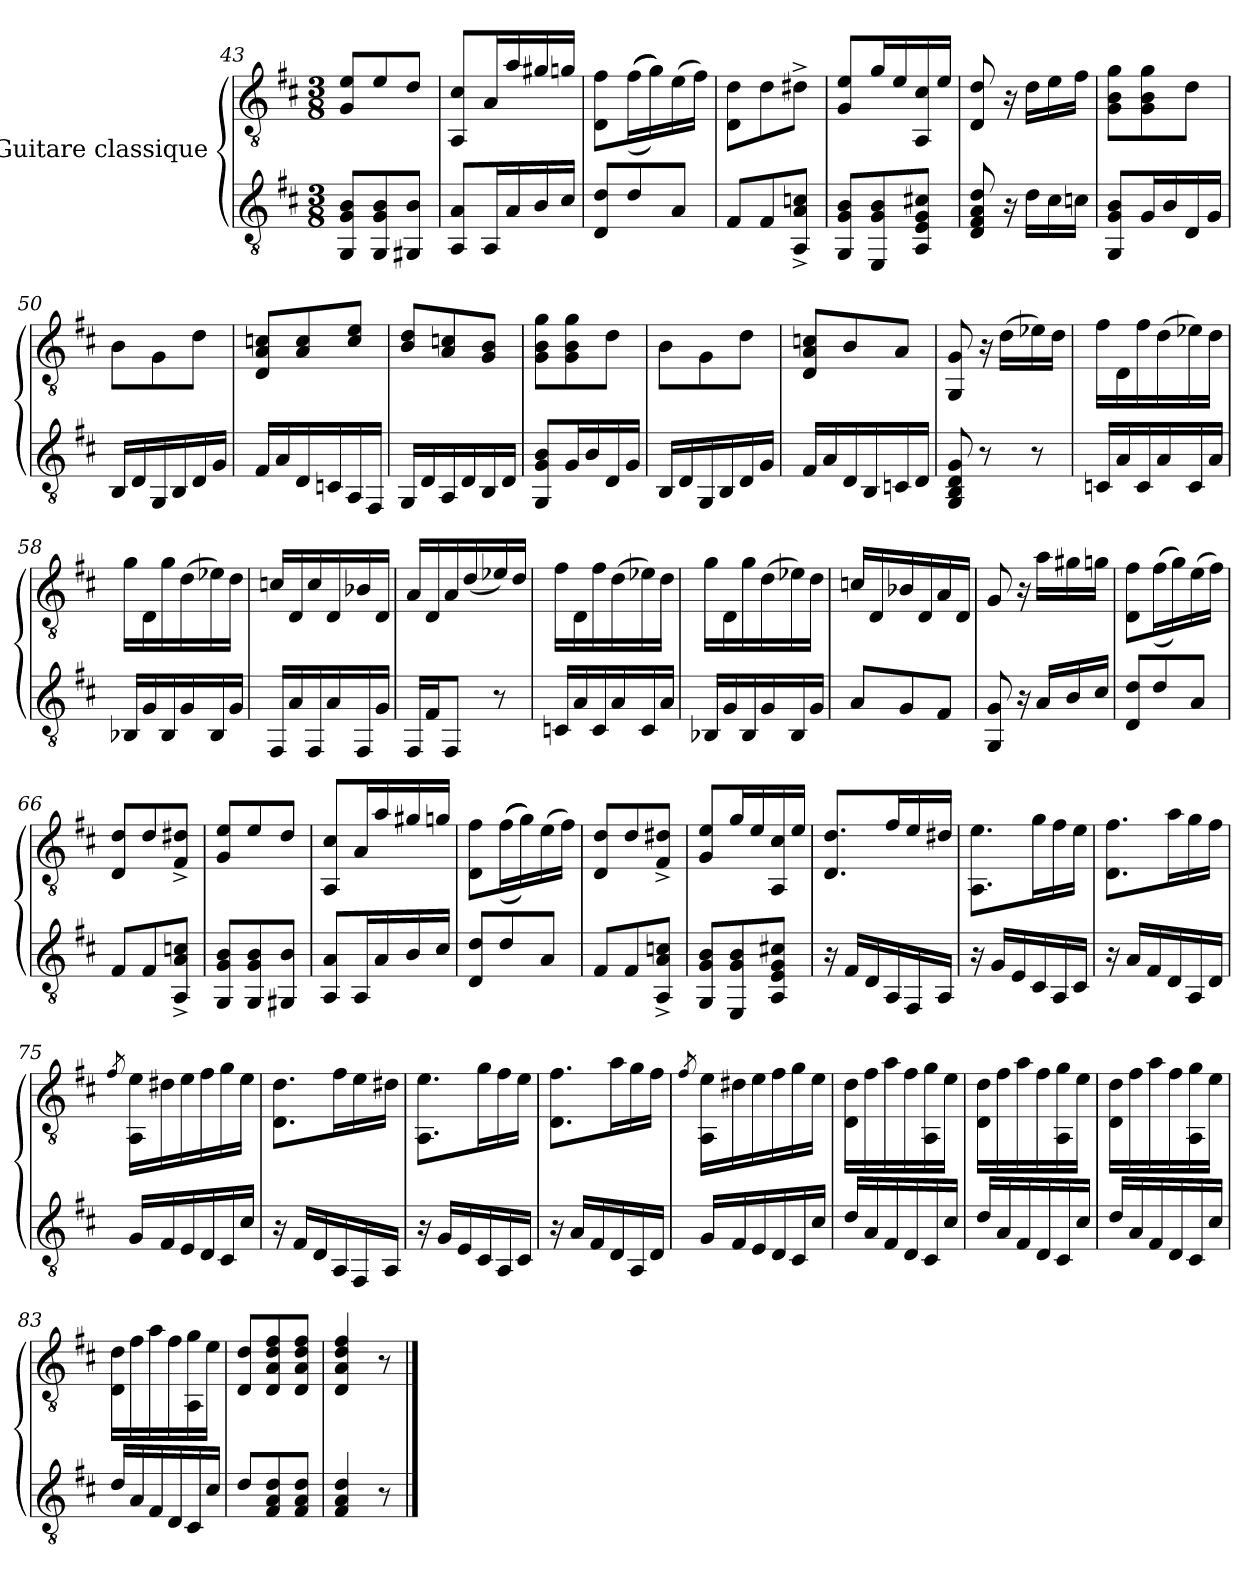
**kern	**kern	**dynam
*part2	*part1	*part1
*staff2	*staff1	*staff1
*I"Guitare classique	*I"Guitare classique	*
*clefGv2	*clefGv2	*
*k[f#c#]	*k[f#c#]	*
*M3/8	*M3/8	*
=43	=43	=43
8GG/ 8G/ 8B/L	8G/ 8e/L	.
8GG/ 8G/ 8B/	8e/	.
8GG#X/ 8B/J	8d/J	.
=44	=44	=44
8AA/ 8A/L	8AA/ 8c#/L	.
16AA/L	16A/L	.
16A/	16a/	.
16B/	16g#X/	.
16c#/JJ	16gn/JJ	.
=45	=45	=45
8D/ 8d/L	8D\ 8f#\L	.
8d/	((((16f#\L	.
.	16g\))))	.
8A/J	(16e\	.
.	16f#\JJ)	.
!!LO:LB:g=z
=46	=46	=46
8F#/L	8D\ 8d\L	.
8F#/	8d\	.
8AA/^ 8A/^ 8cn/^J	8d#X^\J	.
=47	=47	=47
8GG/ 8G/ 8B/L	8G/ 8e/L	.
8EE/ 8G/ 8B/	16g/L	.
.	16e/	.
8AA/ 8E/ 8G/ 8c#X/J	16AA/ 16c#/	.
.	16e/JJ	.
=48	=48	=48
8D/ 8F#/ 8A/ 8d/	8D/ 8d/	.
16r	16r	.
16d\LL	16d\LL	.
16c#\	16e\	.
16cn\JJ	16f#\JJ	.
=49	=49	=49
8GG/ 8G/ 8B/L	8G\ 8B\ 8g\L	.
16G/L	8G\ 8B\ 8g\	.
16B/	.	.
16D/	8d\J	.
16G/JJ	.	.
=50	=50	=50
16BB/LL	8B\L	.
16D/	.	.
16GG/	8G\	.
16BB/	.	.
16D/	8d\J	.
16G/JJ	.	.
=51	=51	=51
16F#/LL	8D/ 8A/ 8cn/L	.
16A/	.	.
16D/	8A/ 8c/	.
16Cn/	.	.
16AA/	8c/ 8e/J	.
16FF#/JJ	.	.
!!LO:LB:g=z
=52	=52	=52
16GG/LL	8B/ 8d/L	.
16D/	.	.
16AA/	8A/ 8cn/	.
16D/	.	.
16BB/	8G/ 8B/J	.
16D/JJ	.	.
=53	=53	=53
8GG/ 8G/ 8B/L	8G\ 8B\ 8g\L	.
16G/L	8G\ 8B\ 8g\	.
16B/	.	.
16D/	8d\J	.
16G/JJ	.	.
=54	=54	=54
16BB/LL	8B\L	.
16D/	.	.
16GG/	8G\	.
16BB/	.	.
16D/	8d\J	.
16G/JJ	.	.
=55	=55	=55
16F#/LL	8D/ 8A/ 8cn/L	.
16A/	.	.
16D/	8B/	.
16BB/	.	.
16Cn/	8A/J	.
16D/JJ	.	.
=56	=56	=56
8GG/ 8BB/ 8D/ 8G/	8GG/ 8G/	.
8r	16r	.
.	(16d\LL	.
8r	16e-X\)	.
.	16d\JJ	.
=57	=57	=57
16Cn/LL	16f#\LL	.
16A/	16D/	.
16C/	16f#\	.
16A/	(16d\	.
16C/	16e-X\)	.
16A/JJ	16d\JJ	.
!!LO:LB:g=z
=58	=58	=58
16BB-X/LL	16g\LL	.
16G/	16D/	.
16BB-/	16g\	.
16G/	(16d\	.
16BB-/	16e-X\)	.
16G/JJ	16d\JJ	.
=59	=59	=59
16FF#/LL	16cn/LL	.
16A/	16D/	.
16FF#/	16c/	.
16A/	16D/	.
16FF#/	16B-X/	.
16G/JJ	16D/JJ	.
=60	=60	=60
16FF#/LL	16A/LL	.
16F#/J	16D/	.
8FF#/J	16A/	.
.	(16d/	.
8r	16e-X/)	.
.	16d/JJ	.
=61	=61	=61
16Cn/LL	16f#\LL	.
16A/	16D/	.
16C/	16f#\	.
16A/	(16d\	.
16C/	16e-X\)	.
16A/JJ	16d\JJ	.
=62	=62	=62
16BB-X/LL	16g\LL	.
16G/	16D/	.
16BB-/	16g\	.
16G/	(16d\	.
16BB-/	16e-X\)	.
16G/JJ	16d\JJ	.
=63	=63	=63
8A/L	16cn/LL	.
.	16D/	.
8G/	16B-X/	.
.	16D/	.
8F#/J	16A/	.
.	16D/JJ	.
!!LO:PB:g=z
=64	=64	=64
8GG/ 8G/	8G/	.
16r	16r	.
!	!	!LO:DY:b
16A/LL	16a\LL	other-dynamics
16B/	16g#X\	.
16c#/JJ	16gn\JJ	.
=65	=65	=65
8D/ 8d/L	8D\ 8f#\L	.
8d/	(((16f#\L	.
.	16g\)))	.
8A/J	(16e\	.
.	16f#\JJ)	.
=66	=66	=66
8F#/L	8D/ 8d/L	.
8F#/	8d/	.
8AA/^ 8A/^ 8cn/^J	8F#/^ 8d#X/^J	.
=67	=67	=67
8GG/ 8G/ 8B/L	8G/ 8e/L	.
8GG/ 8G/ 8B/	8e/	.
8GG#X/ 8B/J	8d/J	.
=68	=68	=68
8AA/ 8A/L	8AA/ 8c#/L	.
16AA/L	16A/L	.
16A/	16a/	.
16B/	16g#X/	.
16c#/JJ	16gn/JJ	.
=69	=69	=69
8D/ 8d/L	8D\ 8f#\L	.
8d/	((((16f#\L	.
.	16g\))))	.
8A/J	(16e\	.
.	16f#\JJ)	.
=70	=70	=70
8F#/L	8D/ 8d/L	.
8F#/	8d/	.
8AA/^ 8A/^ 8cn/^J	8F#/^ 8d#X/^J	.
!!LO:LB:g=z
=71	=71	=71
8GG/ 8G/ 8B/L	8G/ 8e/L	.
8EE/ 8G/ 8B/	16g/L	.
.	16e/	.
8AA/ 8E/ 8G/ 8c#X/J	16AA/ 16c#/	.
.	16e/JJ	.
=72	=72	=72
16r	8.D/ 8.d/L	.
16F#/LL	.	.
16D/	.	.
16AA/	16f#/L	.
16FF#/	16e/	.
16AA/JJ	16d#X/JJ	.
=73	=73	=73
16r	8.AA\ 8.e\L	.
16G/LL	.	.
16E/	.	.
16C#/	16g\L	.
16AA/	16f#\	.
16C#/JJ	16e\JJ	.
=74	=74	=74
16r	8.D\ 8.f#\L	.
16A/LL	.	.
16F#/	.	.
16D/	16a\L	.
16AA/	16g\	.
16D/JJ	16f#\JJ	.
=75	=75	=75
.	8qf#/	.
16G/LL	16AA\ 16e\LL	.
16F#/	16d#X\	.
16E/	16e\	.
16D/	16f#\	.
16C#/	16g\	.
16c#/JJ	16e\JJ	.
=76	=76	=76
16r	8.D\ 8.d\L	.
16F#/LL	.	.
16D/	.	.
16AA/	16f#\L	.
16FF#/	16e\	.
16AA/JJ	16d#X\JJ	.
!!LO:LB:g=z
=77	=77	=77
16r	8.AA\ 8.e\L	.
16G/LL	.	.
16E/	.	.
16C#/	16g\L	.
16AA/	16f#\	.
16C#/JJ	16e\JJ	.
=78	=78	=78
16r	8.D\ 8.f#\L	.
16A/LL	.	.
16F#/	.	.
16D/	16a\L	.
16AA/	16g\	.
16D/JJ	16f#\JJ	.
=79	=79	=79
.	8qf#/	.
16G/LL	16AA\ 16e\LL	.
16F#/	16d#X\	.
16E/	16e\	.
16D/	16f#\	.
16C#/	16g\	.
16c#/JJ	16e\JJ	.
=80	=80	=80
16d/LL	16D\ 16d\LL	.
16A/	16f#\	.
16F#/	16a\	.
16D/	16f#\	.
16C#/	16AA\ 16g\	.
16c#/JJ	16e\JJ	.
=81	=81	=81
16d/LL	16D\ 16d\LL	.
16A/	16f#\	.
16F#/	16a\	.
16D/	16f#\	.
16C#/	16AA\ 16g\	.
16c#/JJ	16e\JJ	.
!!LO:LB:g=z
=82	=82	=82
16d/LL	16D\ 16d\LL	.
16A/	16f#\	.
16F#/	16a\	.
16D/	16f#\	.
16C#/	16AA\ 16g\	.
16c#/JJ	16e\JJ	.
=83	=83	=83
16d/LL	16D\ 16d\LL	.
16A/	16f#\	.
16F#/	16a\	.
16D/	16f#\	.
16C#/	16AA\ 16g\	.
16c#/JJ	16e\JJ	.
=84	=84	=84
8d/L	8D/ 8d/L	.
8F#/ 8A/ 8d/	8D/ 8A/ 8d/ 8f#/	.
8F#/ 8A/ 8d/J	8D/ 8A/ 8d/ 8f#/J	.
=85	=85	=85
4F#/ 4A/ 4d/	4D/ 4A/ 4d/ 4f#/	.
8r	8r	.
==	==	==
*-	*-	*-
